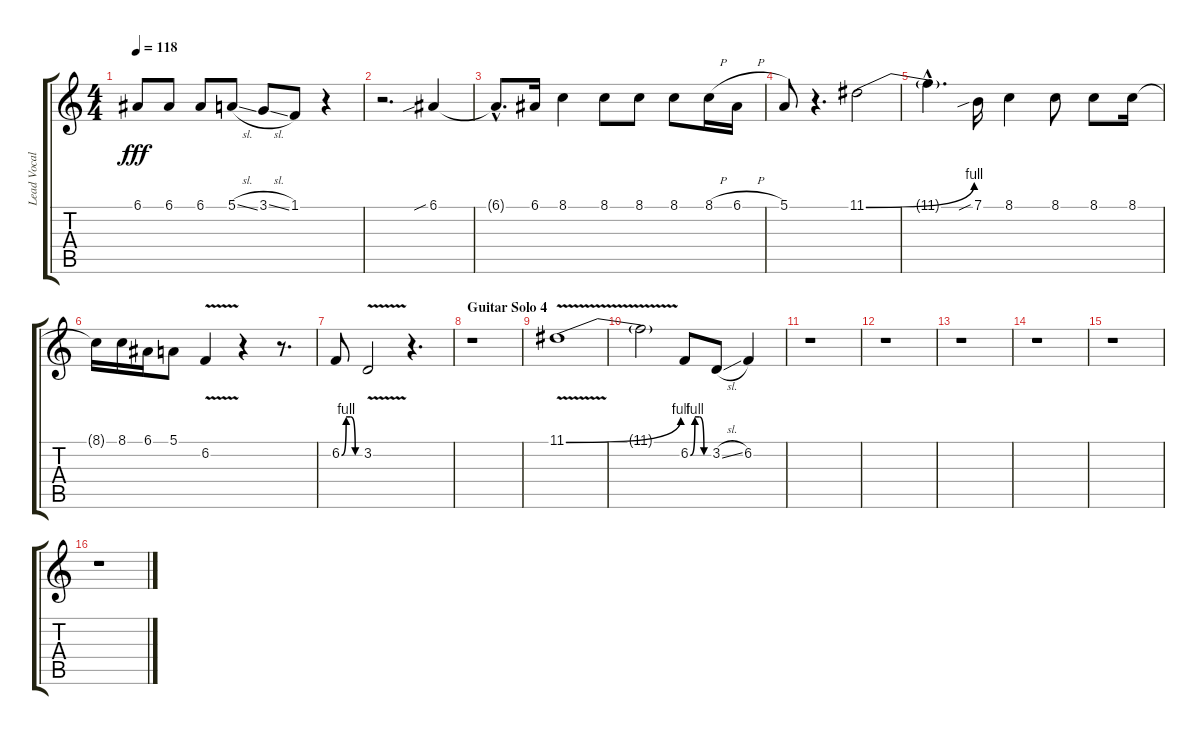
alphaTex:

\track ("Lead Vocal" "Lead Vocal") {instrument tenorsax}
\staff {score tabs}
\tuning (E4 B3 G3 D3 A2 E2) {hide}
\ts (4 4)
\tempo 118
\clef g2
\ks c
6.1.8{dy fff} 6.1.8 6.1.8 5.1{sl}.8 3.1{sl}.8 1.1.8 r.4 |
r.2{d} 6.1{sib}.4 |
6.1{hac t}.8{d} 6.1.16 8.1.4 8.1.8 8.1.8 8.1.8 8.1{h}.16 6.1{h}.16 |
5.1.8 r.4{d} 11.1{be (bend 0 0 60 4)}.2 |
11.1{hac t}.4{d} 7.1{sib}.16 8.1.4 8.1.8 8.1.8 8.1.16 |
8.1{t}.16 8.1.16 6.1.16 5.1.8 6.2{v}.4 r.4 r.8{d} |
6.2{be (custom 0 0 15 4 30 4 45 0 60 0)}.8 3.2{v}.2 r.4{d} |
\section ("" "Guitar Solo 4")
r.1 |
11.1{be (bend 0 0 60 4) v}.1 |
11.1{t}.2 6.2{be (custom 0 0 15 4 30 4 45 0 60 0)}.8 3.2{sl}.8 6.2.4 |
r.1 |
r.1 |
r.1 |
r.1 |
r.1 |
r.1
